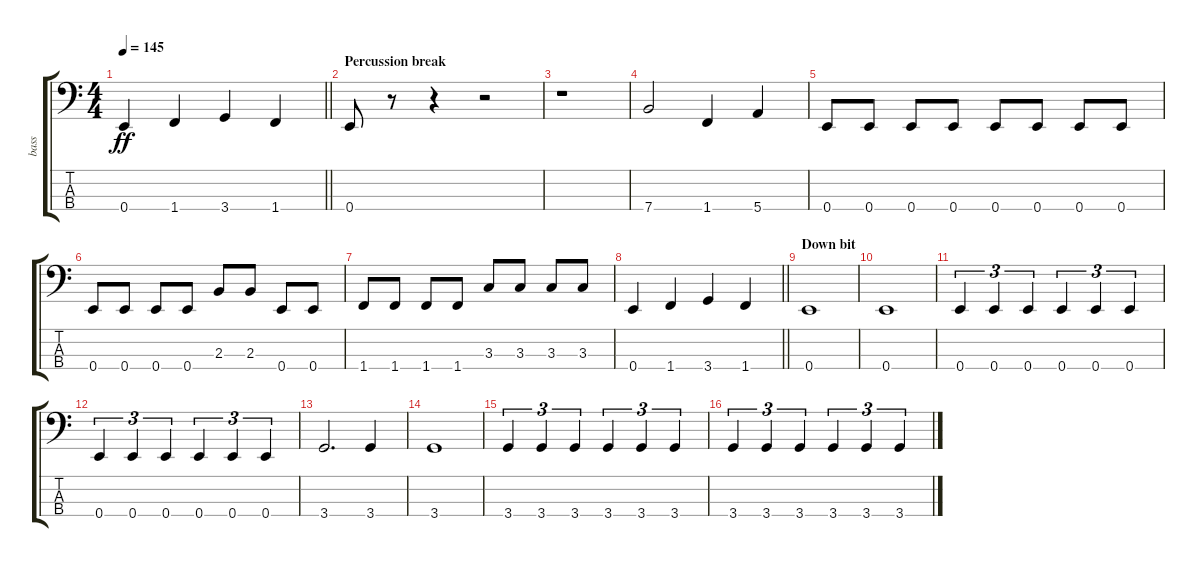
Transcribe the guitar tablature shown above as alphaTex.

\track ("bass" "bass") {instrument electricbassfinger}
\staff {score tabs}
\tuning (G2 D2 A1 E1) {hide}
\ts (4 4)
\tempo 145
\clef f4
\barLineRight lightlight
\ks c
0.4.4{dy ff} 1.4.4 3.4.4 1.4.4 |
\section ("" "Percussion break")
0.4.8 r.8 r.4 r.2 |
r.1 |
7.4.2 1.4.4 5.4.4 |
0.4.8 0.4.8 0.4.8 0.4.8 0.4.8 0.4.8 0.4.8 0.4.8 |
0.4.8 0.4.8 0.4.8 0.4.8 2.3.8 2.3.8 0.4.8 0.4.8 |
1.4.8 1.4.8 1.4.8 1.4.8 3.3.8 3.3.8 3.3.8 3.3.8 |
\barLineRight lightlight
0.4.4 1.4.4 3.4.4 1.4.4 |
\section ("" "Down bit")
0.4.1 |
0.4.1 |
0.4.4{tu (3 2)} 0.4.4{tu (3 2)} 0.4.4{tu (3 2)} 0.4.4{tu (3 2)} 0.4.4{tu (3 2)} 0.4.4{tu (3 2)} |
0.4.4{tu (3 2)} 0.4.4{tu (3 2)} 0.4.4{tu (3 2)} 0.4.4{tu (3 2)} 0.4.4{tu (3 2)} 0.4.4{tu (3 2)} |
3.4.2{d} 3.4.4 |
3.4.1 |
3.4.4{tu (3 2)} 3.4.4{tu (3 2)} 3.4.4{tu (3 2)} 3.4.4{tu (3 2)} 3.4.4{tu (3 2)} 3.4.4{tu (3 2)} |
3.4.4{tu (3 2)} 3.4.4{tu (3 2)} 3.4.4{tu (3 2)} 3.4.4{tu (3 2)} 3.4.4{tu (3 2)} 3.4.4{tu (3 2)}
